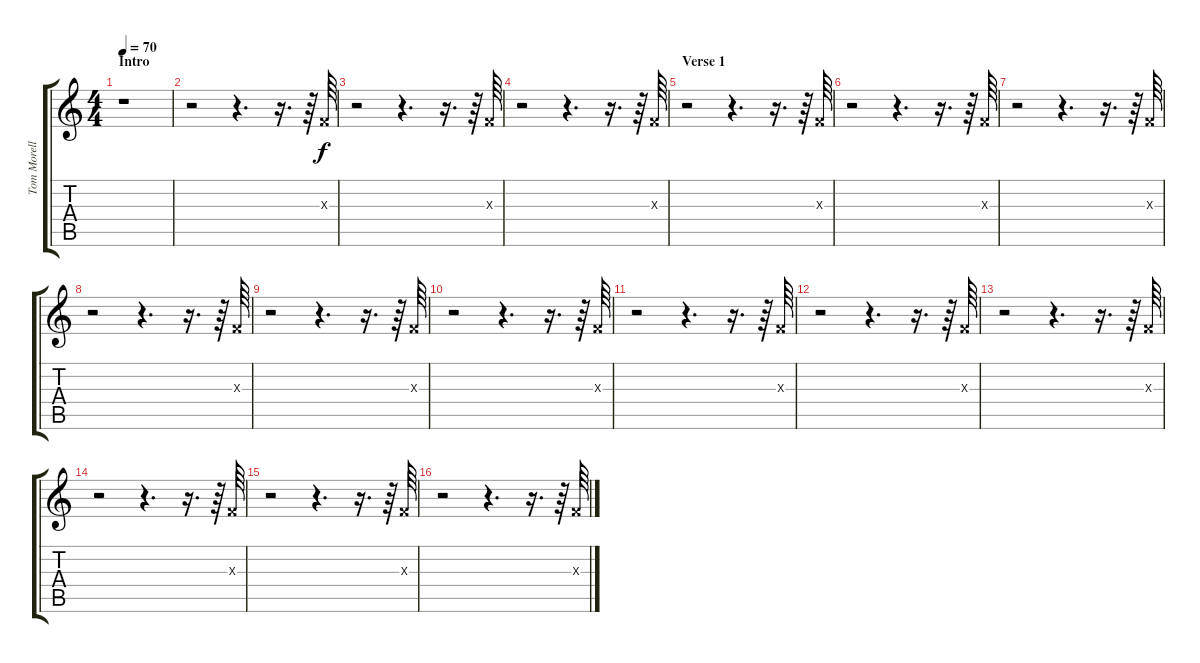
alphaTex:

\track ("Tom Morello (guitar fills)" "Tom Morell") {instrument overdrivenguitar}
\staff {score tabs}
\tuning (D4 A3 F3 C3 G2 C2) {hide}
\ts (4 4)
\section ("" "Intro")
\tempo 70
\clef g2
\ks c
r.1{dy f volume 7 balance 10 instrument guitarfretnoise} |
r.2 r.4{d} r.16{d} r.64 0.3{x}.64 |
r.2 r.4{d} r.16{d} r.64 0.3{x}.64 |
r.2 r.4{d} r.16{d} r.64 0.3{x}.64 |
\section ("" "Verse 1")
r.2 r.4{d} r.16{d} r.64 0.3{x}.64 |
r.2 r.4{d} r.16{d} r.64 0.3{x}.64 |
r.2 r.4{d} r.16{d} r.64 0.3{x}.64 |
r.2 r.4{d} r.16{d} r.64 0.3{x}.64 |
r.2 r.4{d} r.16{d} r.64 0.3{x}.64 |
r.2 r.4{d} r.16{d} r.64 0.3{x}.64 |
r.2 r.4{d} r.16{d} r.64 0.3{x}.64 |
r.2 r.4{d} r.16{d} r.64 0.3{x}.64 |
r.2 r.4{d} r.16{d} r.64 0.3{x}.64 |
r.2 r.4{d} r.16{d} r.64 0.3{x}.64 |
r.2 r.4{d} r.16{d} r.64 0.3{x}.64 |
r.2 r.4{d} r.16{d} r.64 0.3{x}.64
